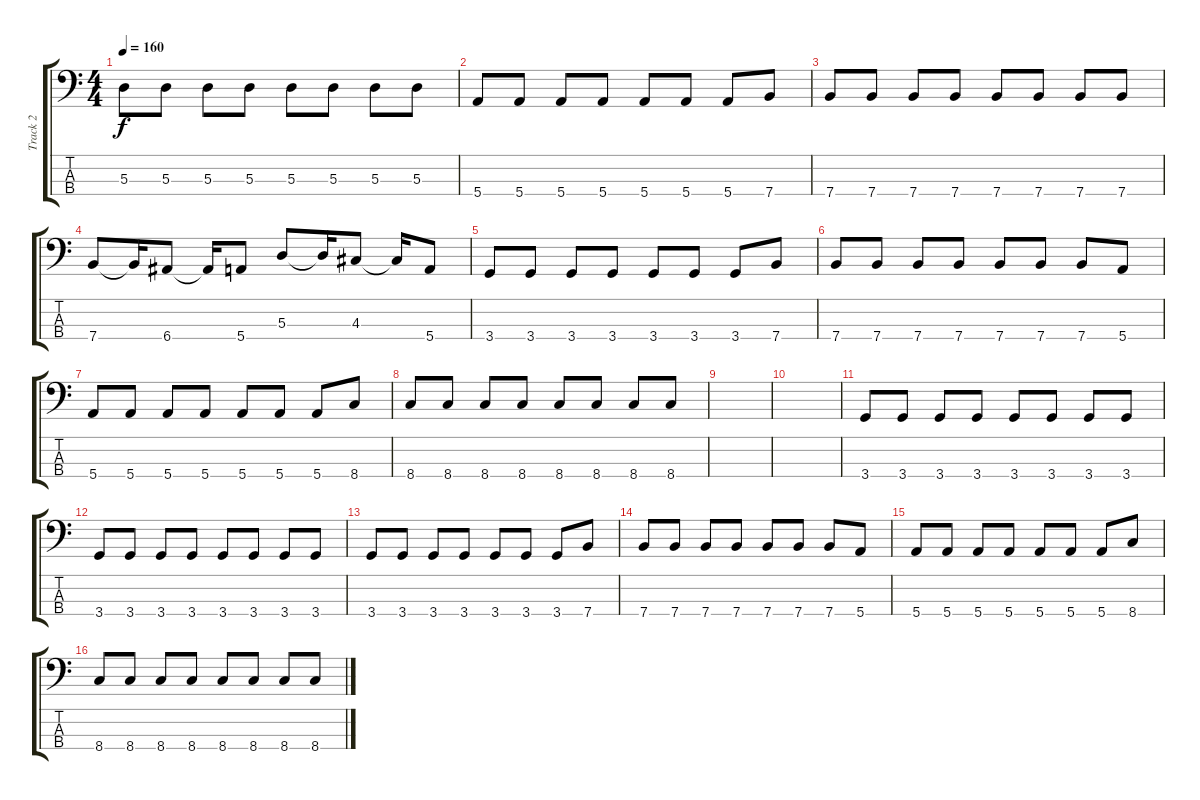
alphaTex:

\track ("Track 2" "Track 2") {instrument electricbassfinger}
\staff {score tabs}
\tuning (G2 D2 A1 E1) {hide}
\ts (4 4)
\tempo 160
\clef f4
\ks c
5.3.8{dy f} 5.3.8 5.3.8 5.3.8 5.3.8 5.3.8 5.3.8 5.3.8 |
5.4.8 5.4.8 5.4.8 5.4.8 5.4.8 5.4.8 5.4.8 7.4.8 |
7.4.8 7.4.8 7.4.8 7.4.8 7.4.8 7.4.8 7.4.8 7.4.8 |
7.4.8 7.4{t}.16 6.4.8 6.4{t}.16 5.4.8 5.3.8 5.3{t}.16 4.3.8 4.3{t}.16 5.4.8 |
3.4.8 3.4.8 3.4.8 3.4.8 3.4.8 3.4.8 3.4.8 7.4.8 |
7.4.8 7.4.8 7.4.8 7.4.8 7.4.8 7.4.8 7.4.8 5.4.8 |
5.4.8 5.4.8 5.4.8 5.4.8 5.4.8 5.4.8 5.4.8 8.4.8 |
8.4.8 8.4.8 8.4.8 8.4.8 8.4.8 8.4.8 8.4.8 8.4.8 |
|
|
3.4.8 3.4.8 3.4.8 3.4.8 3.4.8 3.4.8 3.4.8 3.4.8 |
3.4.8 3.4.8 3.4.8 3.4.8 3.4.8 3.4.8 3.4.8 3.4.8 |
3.4.8 3.4.8 3.4.8 3.4.8 3.4.8 3.4.8 3.4.8 7.4.8 |
7.4.8 7.4.8 7.4.8 7.4.8 7.4.8 7.4.8 7.4.8 5.4.8 |
5.4.8 5.4.8 5.4.8 5.4.8 5.4.8 5.4.8 5.4.8 8.4.8 |
8.4.8 8.4.8 8.4.8 8.4.8 8.4.8 8.4.8 8.4.8 8.4.8
